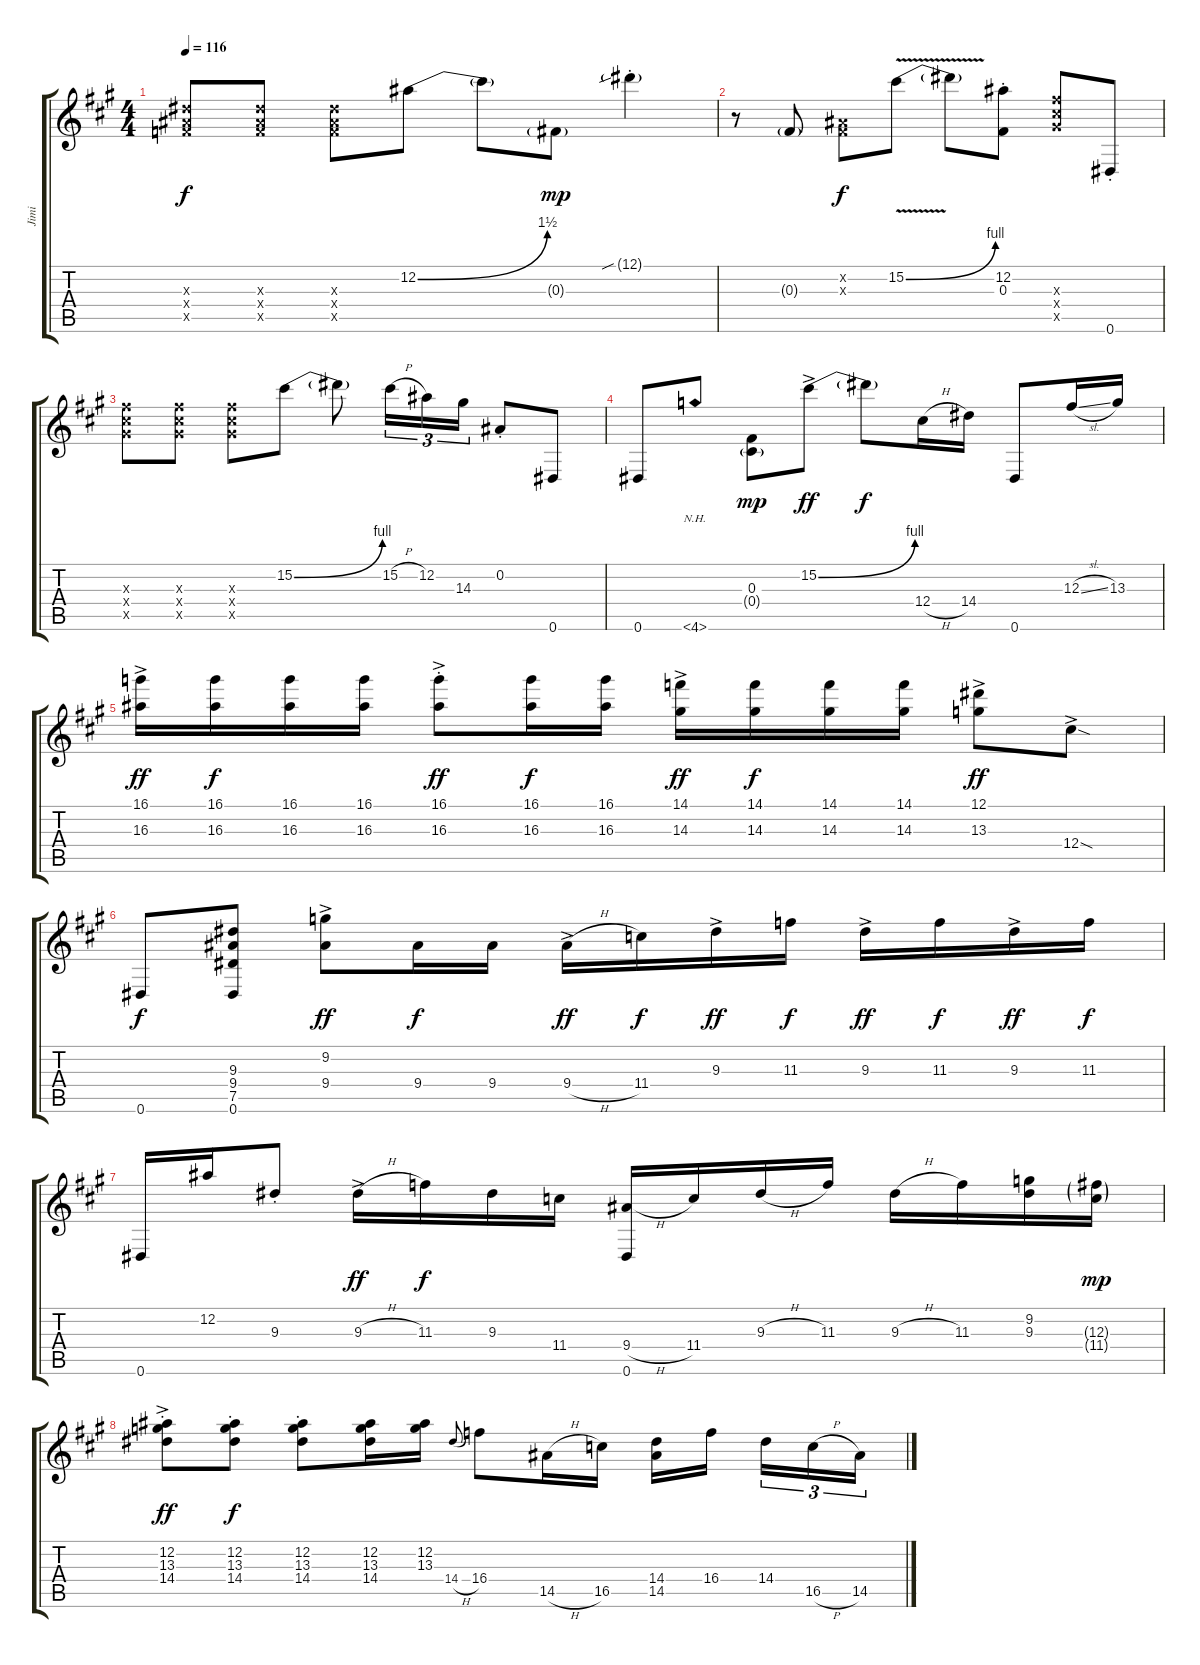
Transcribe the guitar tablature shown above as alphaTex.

\track ("Jimi" "Jimi") {instrument electricguitarjazz}
\staff {score tabs}
\tuning (Eb4 Bb3 Gb3 Db3 Ab2 Eb2) {hide}
\ts (4 4)
\tempo 116
\clef g2
\ks a
(9.3{x} 9.4{x} 9.5{x}).8{dy f} (9.3{x} 9.4{x} 9.5{x}).8 (9.3{x} 9.4{x} 9.5{x}).8 12.2{be (bend 0 0 60 6)}.8 12.2{t}.8 0.3{g}.8{dy mp} 12.1{sib g st}.4 |
r.8 0.3{g}.8 (0.2{x} 0.3{x}).8{dy f} 15.2{be (bend 0 0 60 4) v}.8 15.2{t}.8 (12.2{st} 0.3{st}).8 (12.3{x} 12.4{x} 12.5{x}).8 0.6{st}.8 |
(12.3{x} 12.4{x} 12.5{x}).8 (12.3{x} 12.4{x} 12.5{x}).8 (12.3{x} 12.4{x} 12.5{x}).8 15.2{be (bend 0 0 60 4)}.8 15.2{t}.8 15.2{h}.16{tu (3 2)} 12.2.16{tu (3 2)} 14.3.16{tu (3 2)} 0.2{st}.8 0.6.8 |
0.6.8 4.6{nh}.8 (0.3 0.4{g}).8{dy mp} 15.2{be (bend 0 0 60 4) ac}.8{dy ff} 15.2{t}.8{dy f} 12.4{h}.16 14.4.16 0.6.8 12.3{sl}.16 13.3.16 |
(16.1{ac} 16.3{ac}).16{dy ff} (16.1 16.3).16{dy f} (16.1 16.3).16 (16.1 16.3).16 (16.1{ac st} 16.3{ac st}).8{dy ff} (16.1 16.3).16{dy f} (16.1 16.3).16 (14.1{ac} 14.3{ac}).16{dy ff} (14.1 14.3).16{dy f} (14.1 14.3).16 (14.1 14.3).16 (12.1{ac} 13.3{ac}).8{dy ff} 12.4{sod ac}.8 |
0.6.8{dy f} (9.3 9.4 7.5 0.6).8 (9.2{ac} 9.4{ac}).8{dy ff} 9.4.16{dy f} 9.4.16 9.4{h ac}.16{dy ff} 11.4.16{dy f} 9.3{ac}.16{dy ff} 11.3.16{dy f} 9.3{ac}.16{dy ff} 11.3.16{dy f} 9.3{ac}.16{dy ff} 11.3.16{dy f} |
0.6.16 12.2.16 9.3{st}.8 9.3{h ac}.16{dy ff} 11.3.16{dy f} 9.3.16 11.4.16 (9.4{h} 0.6).16 11.4.16 9.3{h}.16 11.3.16 9.3{h}.16 11.3.16 (9.2 9.3).16 (12.3{g} 11.4{g}).16{dy mp} |
(12.2{ac st} 13.3{ac st} 14.4{ac st}).8{dy ff} (12.2{st} 13.3{st} 14.4{st}).8{dy f} (12.2{st} 13.3{st} 14.4{st}).8 (12.2 13.3 14.4).16 (12.2 13.3).16 14.4{h}.8{gr onbeat} 16.4.8 14.5{h}.16 16.5.16 (14.4 14.5).16 16.4.16{beam splitsecondary} 14.4.16{tu (3 2)} 16.5{h}.16{tu (3 2)} 14.5.16{tu (3 2)}
